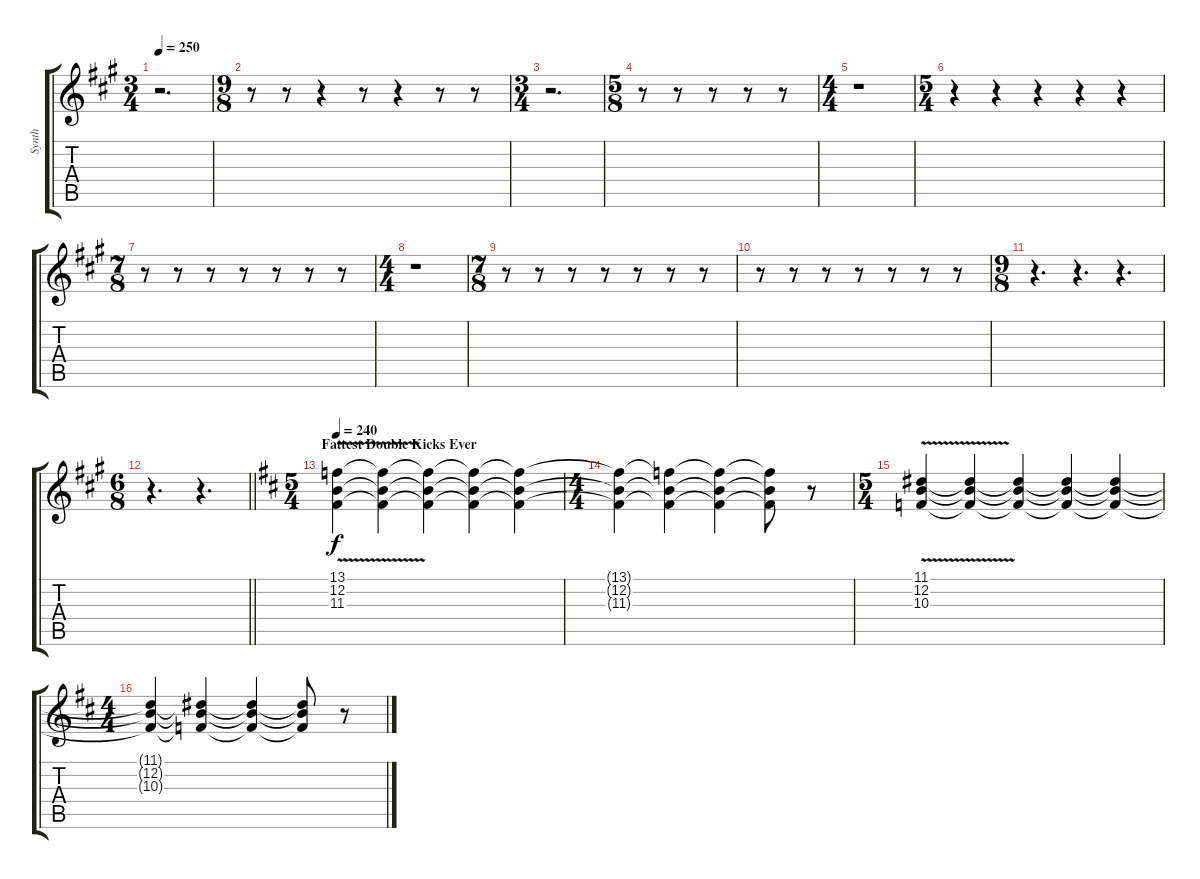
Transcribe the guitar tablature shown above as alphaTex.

\track ("Synth" "Synth") {instrument pad4choir}
\staff {score tabs}
\tuning (E4 B3 G3 D3 A2 E2) {hide}
\ts (3 4)
\tempo 250
\clef g2
\ks f#minor
r.2{d dy f} |
\ts (9 8)
r.8 r.8 r.4 r.8 r.4 r.8 r.8 |
\ts (3 4)
r.2{d} |
\ts (5 8)
r.8 r.8 r.8 r.8 r.8 |
\ts (4 4)
r.1 |
\ts (5 4)
r.4 r.4 r.4 r.4 r.4 |
\ts (7 8)
r.8 r.8 r.8 r.8 r.8 r.8 r.8 |
\ts (4 4)
r.1 |
\ts (7 8)
r.8 r.8 r.8 r.8 r.8 r.8 r.8 |
r.8 r.8 r.8 r.8 r.8 r.8 r.8 |
\ts (9 8)
r.4{d} r.4{d} r.4{d} |
\ts (6 8)
\barLineRight lightlight
r.4{d} r.4{d} |
\ts (5 4)
\section ("" "Fattest Double Kicks Ever")
\tempo 240
\ks bminor
(13.1{v} 12.2{v} 11.3{v}).4{volume 8 balance 16 instrument tremolostrings} (13.1{t} 12.2{t} 11.3{t}).4 (13.1{t} 12.2{t} 11.3{t}).4 (13.1{t} 12.2{t} 11.3{t}).4 (13.1{t} 12.2{t} 11.3{t}).4 |
\ts (4 4)
(13.1{t} 12.2{t} 11.3{t}).4{beam merge} (13.1{t} 12.2{t} 11.3{t}).4 (13.1{t} 12.2{t} 11.3{t}).4 (13.1{t} 12.2{t} 11.3{t}).8 r.8 |
\ts (5 4)
(11.1{v} 12.2{v} 10.3{v}).4 (11.1{t} 12.2{t} 10.3{t}).4 (11.1{t} 12.2{t} 10.3{t}).4 (11.1{t} 12.2{t} 10.3{t}).4 (11.1{t} 12.2{t} 10.3{t}).4 |
\ts (4 4)
(11.1{t} 12.2{t} 10.3{t}).4{beam merge} (11.1{t} 12.2{t} 10.3{t}).4 (11.1{t} 12.2{t} 10.3{t}).4 (11.1{t} 12.2{t} 10.3{t}).8 r.8
